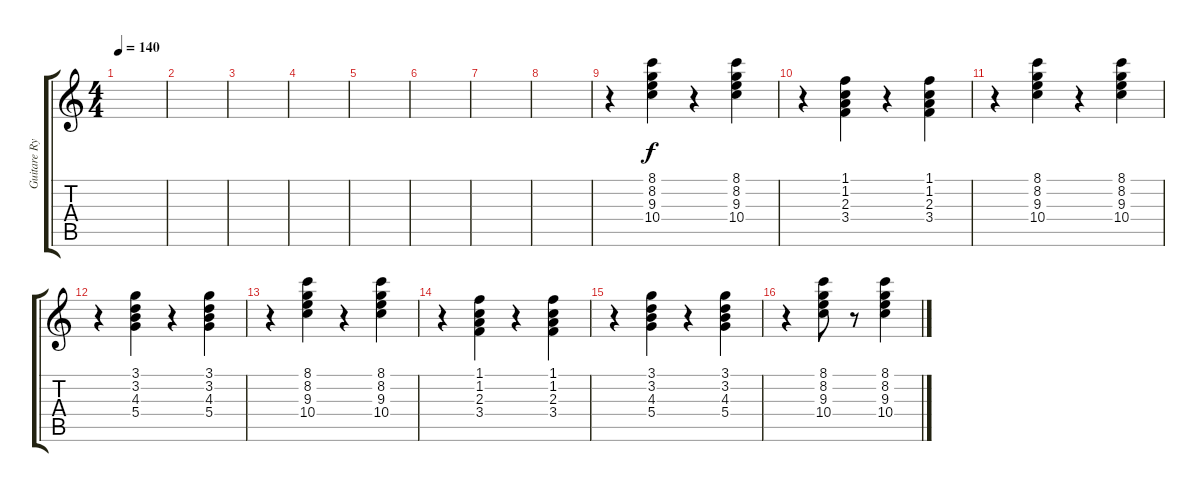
\track ("Guitare Rythmique" "Guitare Ry") {instrument electricguitarclean}
\staff {score tabs}
\tuning (E4 B3 G3 D3 A2 E2) {hide}
\ts (4 4)
\tempo 140
\clef g2
\ks c
|
|
|
|
|
|
|
|
r.4 (8.1 8.2 9.3 10.4).4 r.4 (8.1 8.2 9.3 10.4).4 |
r.4 (1.1 1.2 2.3 3.4).4 r.4 (1.1 1.2 2.3 3.4).4 |
r.4 (8.1 8.2 9.3 10.4).4 r.4 (8.1 8.2 9.3 10.4).4 |
r.4 (3.1 3.2 4.3 5.4).4 r.4 (3.1 3.2 4.3 5.4).4 |
r.4 (8.1 8.2 9.3 10.4).4 r.4 (8.1 8.2 9.3 10.4).4 |
r.4 (1.1 1.2 2.3 3.4).4 r.4 (1.1 1.2 2.3 3.4).4 |
r.4 (3.1 3.2 4.3 5.4).4 r.4 (3.1 3.2 4.3 5.4).4 |
r.4 (8.1 8.2 9.3 10.4).8 r.8 (8.1 8.2 9.3 10.4).4
